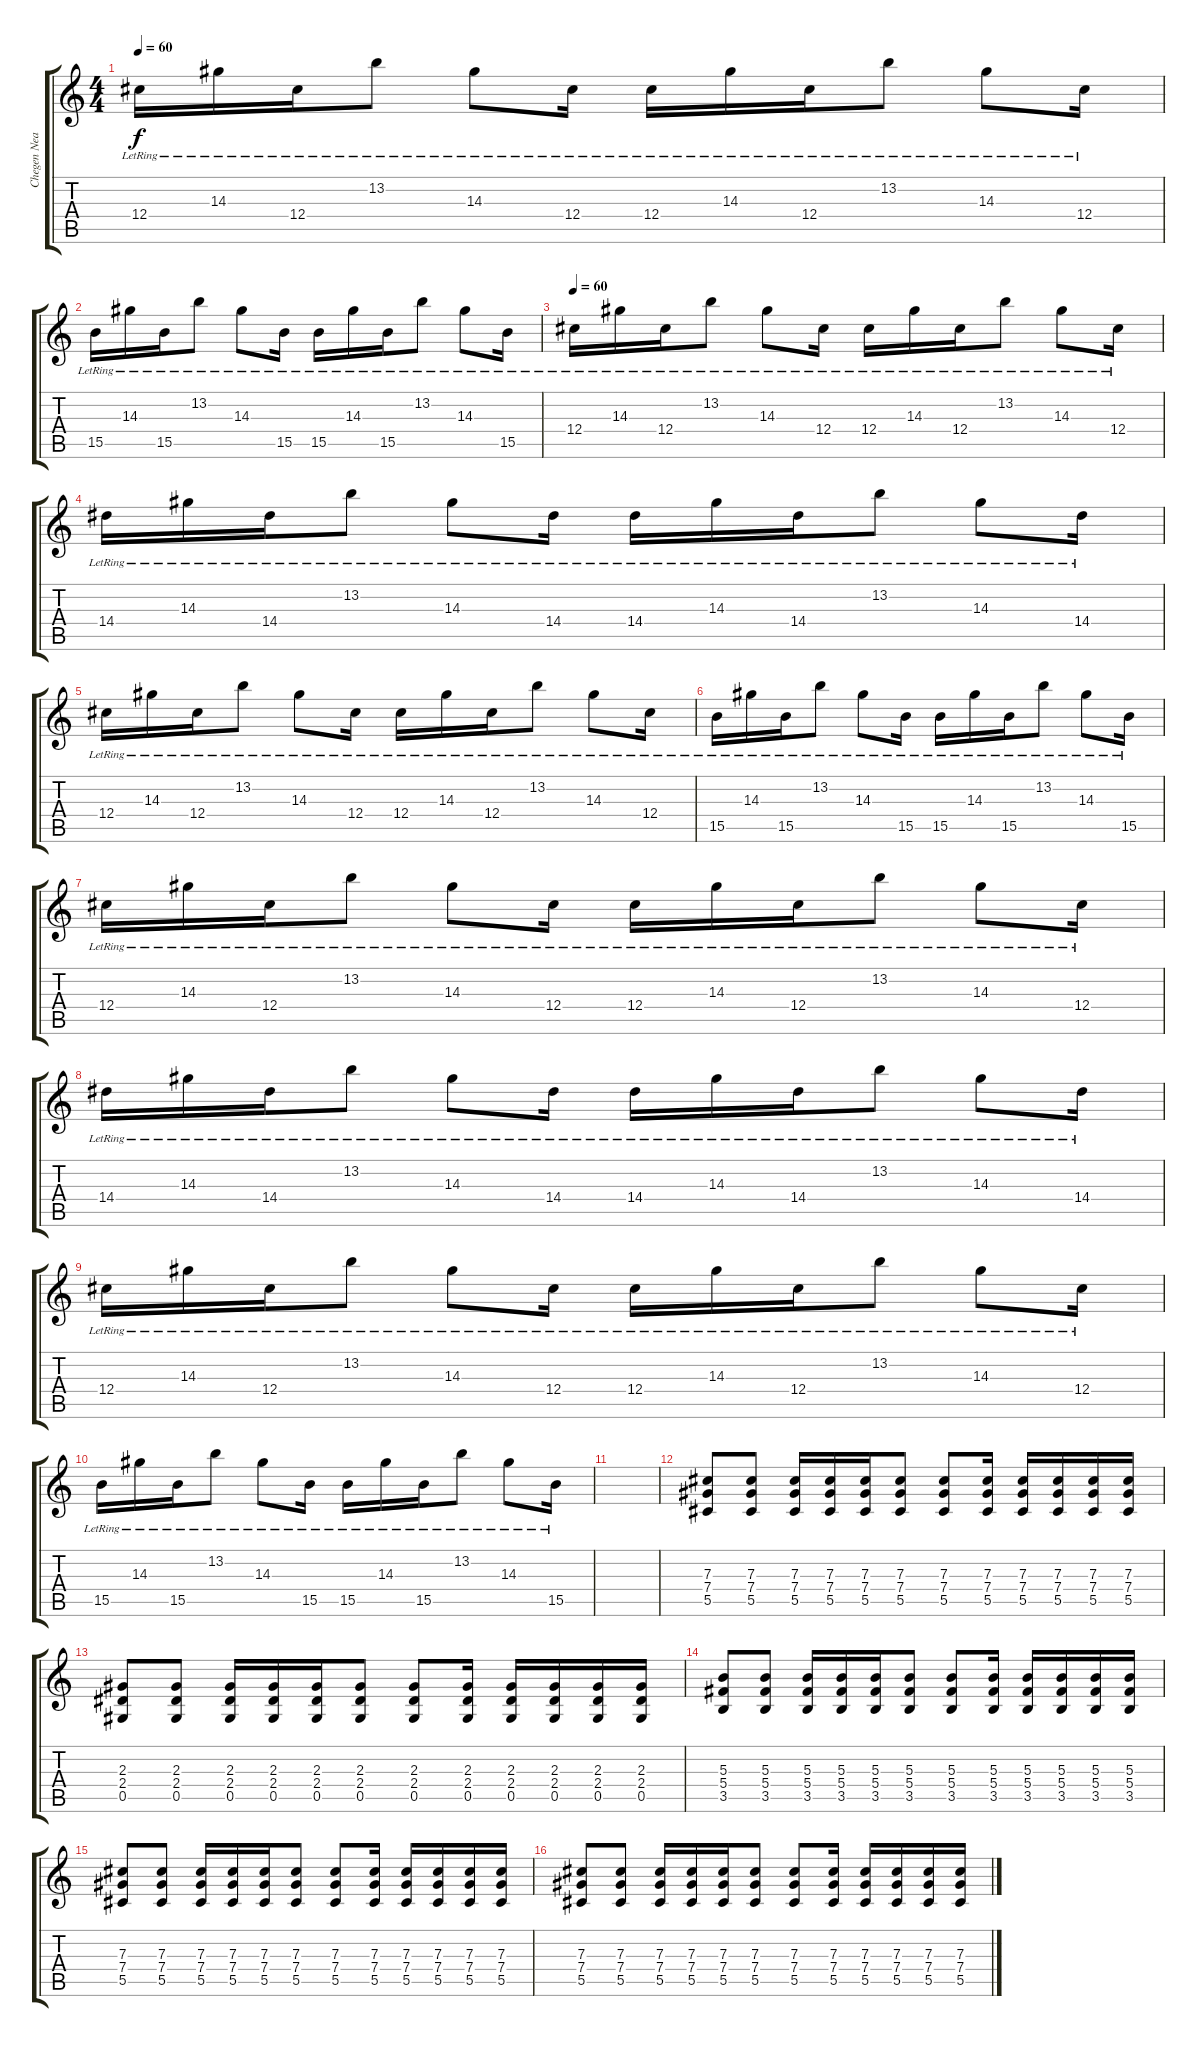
\track ("Chegen Nears" "Chegen Nea") {instrument electricguitarjazz}
\staff {score tabs}
\tuning (Eb4 Bb3 Gb3 Db3 Ab2 Eb2) {hide}
\ts (4 4)
\tempo 60
\clef g2
\ks c
12.4{lr}.16{dy f instrument electricguitarjazz} 14.3{lr}.16 12.4{lr}.16 13.2{lr}.8 14.3{lr}.8 12.4{lr}.16 12.4{lr}.16 14.3{lr}.16 12.4{lr}.16 13.2{lr}.8 14.3{lr}.8 12.4{lr}.16 |
15.5{lr}.16 14.3{lr}.16 15.5{lr}.16 13.2{lr}.8 14.3{lr}.8 15.5{lr}.16 15.5{lr}.16 14.3{lr}.16 15.5{lr}.16 13.2{lr}.8 14.3{lr}.8 15.5{lr}.16 |
\tempo 60
12.4{lr}.16{instrument electricguitarjazz} 14.3{lr}.16 12.4{lr}.16 13.2{lr}.8 14.3{lr}.8 12.4{lr}.16 12.4{lr}.16 14.3{lr}.16 12.4{lr}.16 13.2{lr}.8 14.3{lr}.8 12.4{lr}.16 |
14.4{lr}.16 14.3{lr}.16 14.4{lr}.16 13.2{lr}.8 14.3{lr}.8 14.4{lr}.16 14.4{lr}.16 14.3{lr}.16 14.4{lr}.16 13.2{lr}.8 14.3{lr}.8 14.4{lr}.16 |
12.4{lr}.16{instrument electricguitarjazz} 14.3{lr}.16 12.4{lr}.16 13.2{lr}.8 14.3{lr}.8 12.4{lr}.16 12.4{lr}.16 14.3{lr}.16 12.4{lr}.16 13.2{lr}.8 14.3{lr}.8 12.4{lr}.16 |
15.5{lr}.16 14.3{lr}.16 15.5{lr}.16 13.2{lr}.8 14.3{lr}.8 15.5{lr}.16 15.5{lr}.16 14.3{lr}.16 15.5{lr}.16 13.2{lr}.8 14.3{lr}.8 15.5{lr}.16 |
12.4{lr}.16 14.3{lr}.16 12.4{lr}.16 13.2{lr}.8 14.3{lr}.8 12.4{lr}.16 12.4{lr}.16 14.3{lr}.16 12.4{lr}.16 13.2{lr}.8 14.3{lr}.8 12.4{lr}.16 |
14.4{lr}.16 14.3{lr}.16 14.4{lr}.16 13.2{lr}.8 14.3{lr}.8 14.4{lr}.16 14.4{lr}.16 14.3{lr}.16 14.4{lr}.16 13.2{lr}.8 14.3{lr}.8 14.4{lr}.16 |
12.4{lr}.16{instrument electricguitarjazz} 14.3{lr}.16 12.4{lr}.16 13.2{lr}.8 14.3{lr}.8 12.4{lr}.16 12.4{lr}.16 14.3{lr}.16 12.4{lr}.16 13.2{lr}.8 14.3{lr}.8 12.4{lr}.16 |
15.5{lr}.16 14.3{lr}.16 15.5{lr}.16 13.2{lr}.8 14.3{lr}.8 15.5{lr}.16 15.5{lr}.16 14.3{lr}.16 15.5{lr}.16 13.2{lr}.8 14.3{lr}.8 15.5{lr}.16 |
|
(7.3 7.4 5.5).8{instrument distortionguitar} (7.3 7.4 5.5).8 (7.3 7.4 5.5).16 (7.3 7.4 5.5).16 (7.3 7.4 5.5).16 (7.3 7.4 5.5).8 (7.3 7.4 5.5).8 (7.3 7.4 5.5).16 (7.3 7.4 5.5).16 (7.3 7.4 5.5).16 (7.3 7.4 5.5).16 (7.3 7.4 5.5).16 |
(2.3 2.4 0.5).8 (2.3 2.4 0.5).8 (2.3 2.4 0.5).16 (2.3 2.4 0.5).16 (2.3 2.4 0.5).16 (2.3 2.4 0.5).8 (2.3 2.4 0.5).8 (2.3 2.4 0.5).16 (2.3 2.4 0.5).16 (2.3 2.4 0.5).16 (2.3 2.4 0.5).16 (2.3 2.4 0.5).16 |
(5.3 5.4 3.5).8 (5.3 5.4 3.5).8 (5.3 5.4 3.5).16 (5.3 5.4 3.5).16 (5.3 5.4 3.5).16 (5.3 5.4 3.5).8 (5.3 5.4 3.5).8 (5.3 5.4 3.5).16 (5.3 5.4 3.5).16 (5.3 5.4 3.5).16 (5.3 5.4 3.5).16 (5.3 5.4 3.5).16 |
(7.3 7.4 5.5).8 (7.3 7.4 5.5).8 (7.3 7.4 5.5).16 (7.3 7.4 5.5).16 (7.3 7.4 5.5).16 (7.3 7.4 5.5).8 (7.3 7.4 5.5).8 (7.3 7.4 5.5).16 (7.3 7.4 5.5).16 (7.3 7.4 5.5).16 (7.3 7.4 5.5).16 (7.3 7.4 5.5).16 |
(7.3 7.4 5.5).8 (7.3 7.4 5.5).8 (7.3 7.4 5.5).16 (7.3 7.4 5.5).16 (7.3 7.4 5.5).16 (7.3 7.4 5.5).8 (7.3 7.4 5.5).8 (7.3 7.4 5.5).16 (7.3 7.4 5.5).16 (7.3 7.4 5.5).16 (7.3 7.4 5.5).16 (7.3 7.4 5.5).16
